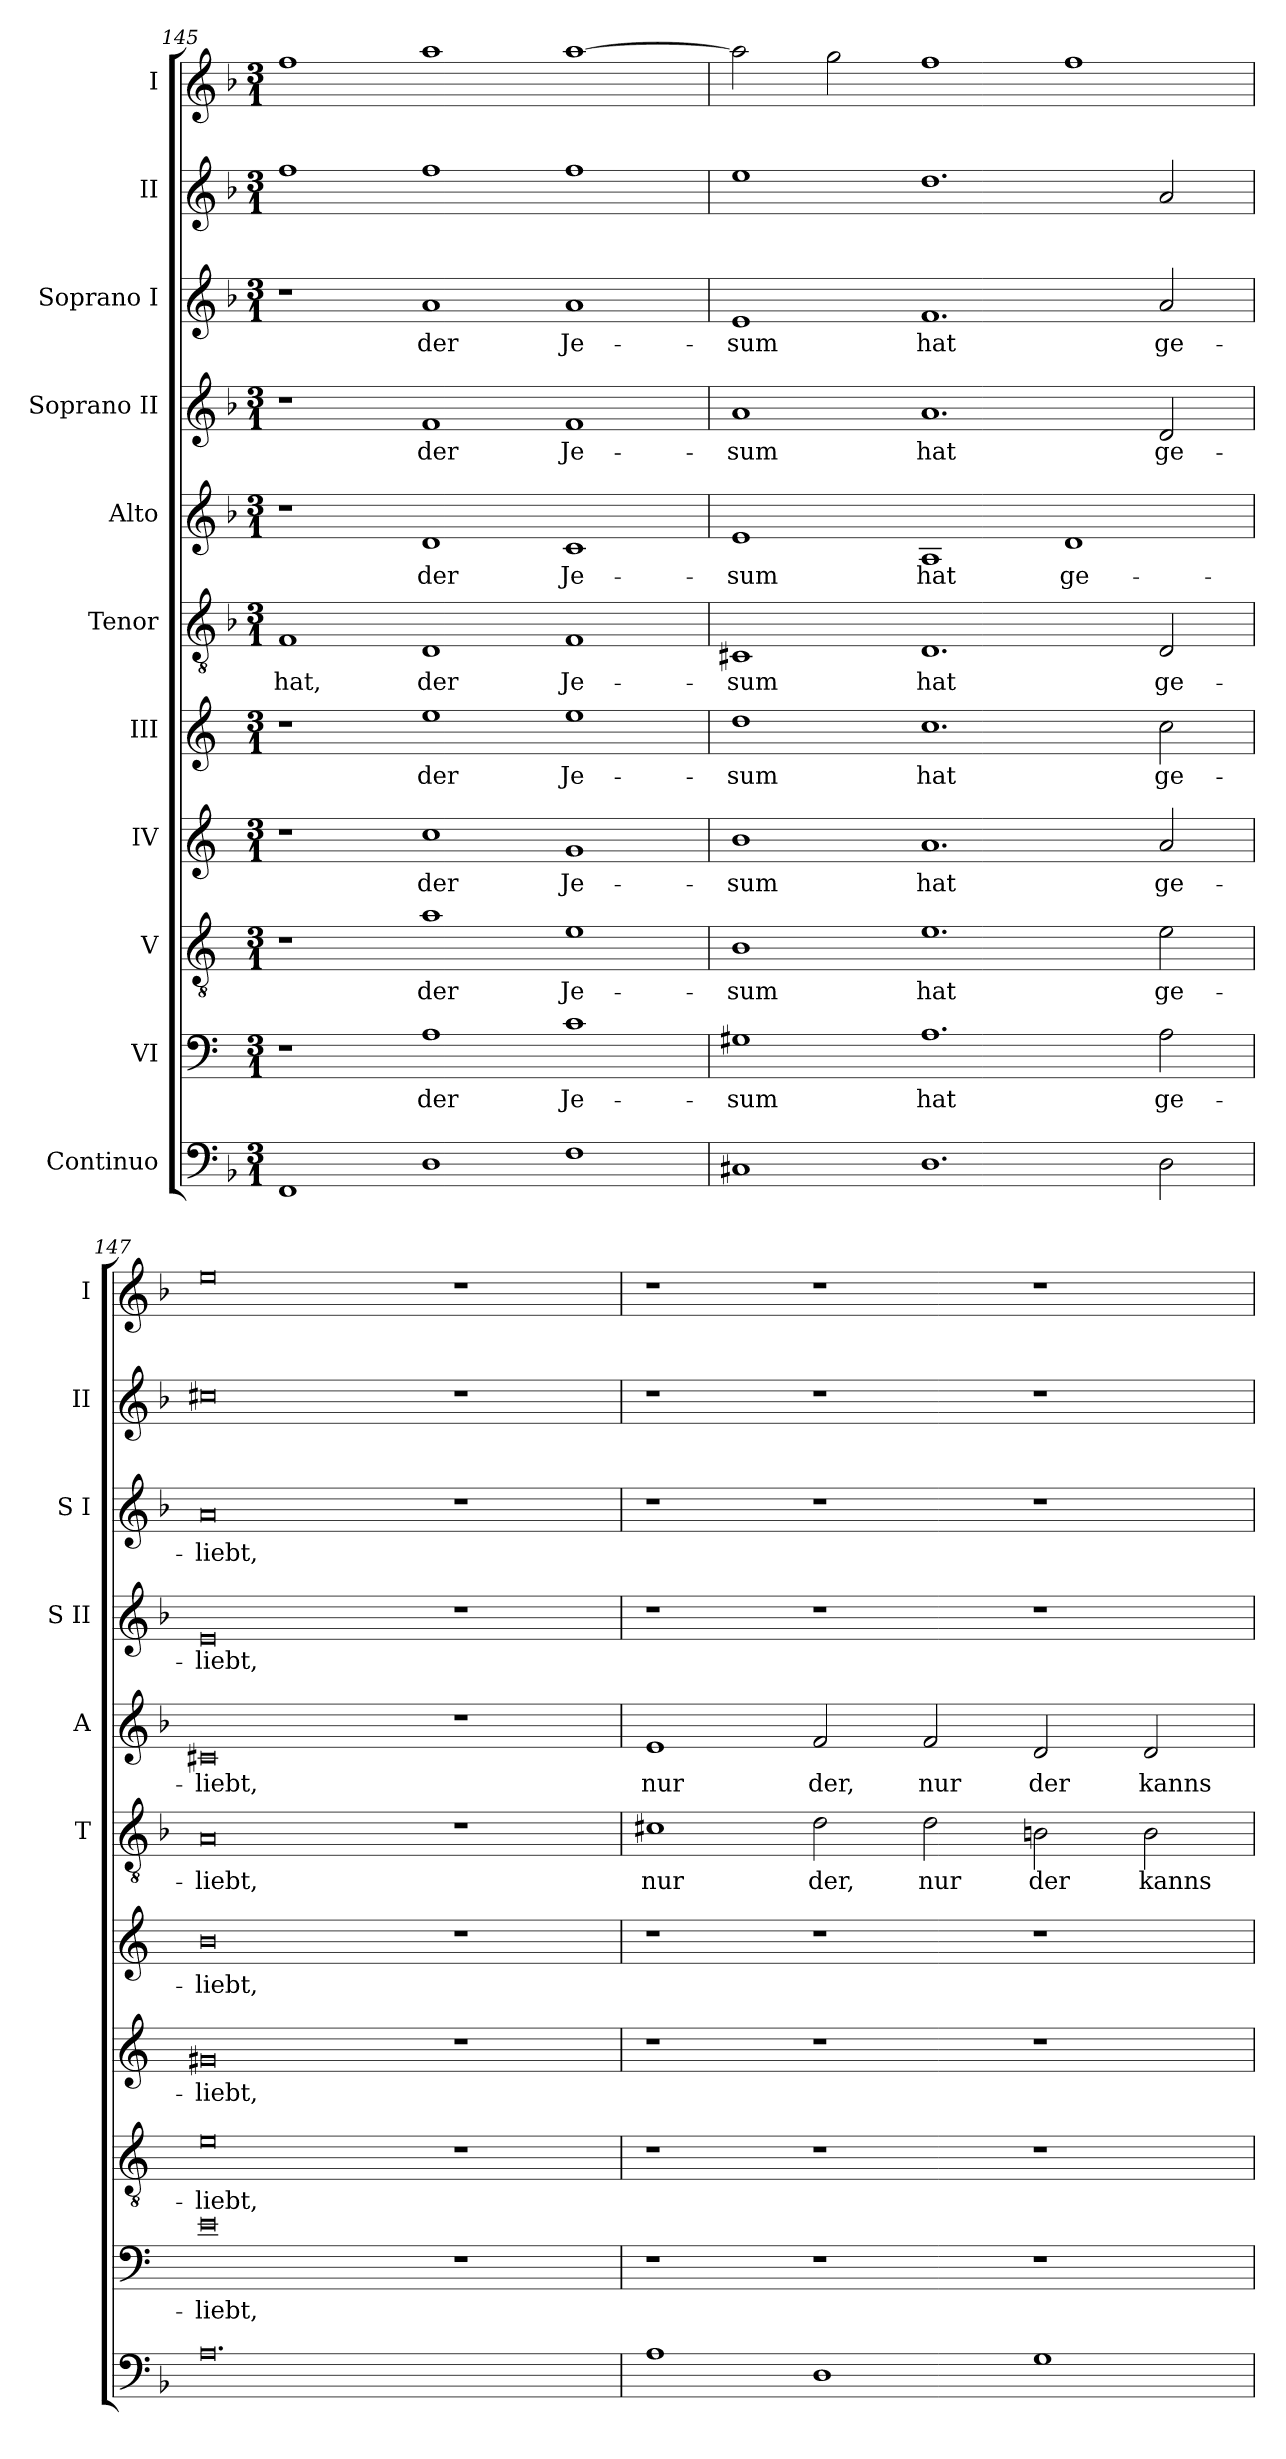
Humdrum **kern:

**kern	**kern	**text	**kern	**text	**kern	**text	**kern	**text	**kern	**text	**kern	**text	**kern	**text	**kern	**text	**kern	**kern
*part11	*part10	*part10	*part9	*part9	*part8	*part8	*part7	*part7	*part6	*part6	*part5	*part5	*part4	*part4	*part3	*part3	*part2	*part1
*staff11	*staff10	*staff10	*staff9	*staff9	*staff8	*staff8	*staff7	*staff7	*staff6	*staff6	*staff5	*staff5	*staff4	*staff4	*staff3	*staff3	*staff2	*staff1
*I"Continuo	*I"VI	*	*I"V	*	*I"IV	*	*I"III	*	*I"Tenor	*	*I"Alto	*	*I"Soprano II	*	*I"Soprano I	*	*I"II	*I"I
*	*	*	*	*	*	*	*	*	*I'T	*	*I'A	*	*I'S II	*	*I'S I	*	*I'II	*I'I
*clefF4	*clefF4	*	*clefGv2	*	*clefG2	*	*clefG2	*	*clefGv2	*	*clefG2	*	*clefG2	*	*clefG2	*	*clefG2	*clefG2
*	*ITrd4c7	*	*ITrd4c7	*	*ITrd4c7	*	*ITrd4c7	*	*	*	*	*	*	*	*	*	*	*
*k[b-]	*k[b-]	*	*k[b-]	*	*k[b-]	*	*k[b-]	*	*k[b-]	*	*k[b-]	*	*k[b-]	*	*k[b-]	*	*k[b-]	*k[b-]
*F:	*F:	*	*F:	*	*F:	*	*F:	*	*F:	*	*F:	*	*F:	*	*F:	*	*F:	*F:
*M3/1	*M3/1	*	*M3/1	*	*M3/1	*	*M3/1	*	*M3/1	*	*M3/1	*	*M3/1	*	*M3/1	*	*M3/1	*M3/1
=145	=145	=145	=145	=145	=145	=145	=145	=145	=145	=145	=145	=145	=145	=145	=145	=145	=145	=145
!	!	!	!	!	!	!	!	!	!	!LO:LY:b	!	!	!	!	!	!	!	!
1FF	1r	.	1r	.	1r	.	1r	.	1F	hat,	1r	.	1r	.	1r	.	1ff	1ff
!	!	!LO:LY:b	!	!LO:LY:b	!	!LO:LY:b	!	!LO:LY:b	!	!LO:LY:b	!	!LO:LY:b	!	!LO:LY:b	!	!LO:LY:b	!	!
1D	1D	der	1d	der	1f	der	1a	der	1D	der	1d	der	1f	der	1a	der	1ff	1aa
!	!	!LO:LY:b	!	!LO:LY:b	!	!LO:LY:b	!	!LO:LY:b	!	!LO:LY:b	!	!LO:LY:b	!	!LO:LY:b	!	!LO:LY:b	!	!
1F	1F	Je-	1A	Je-	1c	Je-	1a	Je-	1F	Je-	1c	Je-	1f	Je-	1a	Je-	1ff	[1aa
=146	=146	=146	=146	=146	=146	=146	=146	=146	=146	=146	=146	=146	=146	=146	=146	=146	=146	=146
!	!	!LO:LY:b	!	!LO:LY:b	!	!LO:LY:b	!	!LO:LY:b	!	!LO:LY:b	!	!LO:LY:b	!	!LO:LY:b	!	!LO:LY:b	!	!
1C#X	1C#X	-sum	1E	-sum	1e	-sum	1g	-sum	1C#X	-sum	1e	-sum	1a	-sum	1e	-sum	1ee	2aa]
.	.	.	.	.	.	.	.	.	.	.	.	.	.	.	.	.	.	2gg
!	!	!LO:LY:b	!	!LO:LY:b	!	!LO:LY:b	!	!LO:LY:b	!	!LO:LY:b	!	!LO:LY:b	!	!LO:LY:b	!	!LO:LY:b	!	!
1.D	1.D	hat	1.A	hat	1.d	hat	1.f	hat	1.D	hat	1A	hat	1.a	hat	1.f	hat	1.dd	1ff
!	!	!	!	!	!	!	!	!	!	!	!	!LO:LY:b	!	!	!	!	!	!
.	.	.	.	.	.	.	.	.	.	.	1d	ge-	.	.	.	.	.	1ff
!	!	!LO:LY:b	!	!LO:LY:b	!	!LO:LY:b	!	!LO:LY:b	!	!LO:LY:b	!	!	!	!LO:LY:b	!	!LO:LY:b	!	!
2D	2D	ge-	2A	ge-	2d	ge-	2f	ge-	2D	ge-	.	.	2d	ge-	2a	ge-	2a	.
=147	=147	=147	=147	=147	=147	=147	=147	=147	=147	=147	=147	=147	=147	=147	=147	=147	=147	=147
!	!	!LO:LY:b	!	!LO:LY:b	!	!LO:LY:b	!	!LO:LY:b	!	!LO:LY:b	!	!LO:LY:b	!	!LO:LY:b	!	!LO:LY:b	!	!
0.A	0A	-liebt,	0A	-liebt,	0c#X	-liebt,	0e	-liebt,	0A	-liebt,	0c#X	-liebt,	0e	-liebt,	0a	-liebt,	0cc#X	0ee
.	1r	.	1r	.	1r	.	1r	.	1r	.	1r	.	1r	.	1r	.	1r	1r
=148	=148	=148	=148	=148	=148	=148	=148	=148	=148	=148	=148	=148	=148	=148	=148	=148	=148	=148
!	!	!	!	!	!	!	!	!	!	!LO:LY:b	!	!LO:LY:b	!	!	!	!	!	!
1A	1r	.	1r	.	1r	.	1r	.	1c#X	nur	1e	nur	1r	.	1r	.	1r	1r
!	!	!	!	!	!	!	!	!	!	!LO:LY:b	!	!LO:LY:b	!	!	!	!	!	!
1D	1r	.	1r	.	1r	.	1r	.	2d	der,	2f	der,	1r	.	1r	.	1r	1r
!	!	!	!	!	!	!	!	!	!	!LO:LY:b	!	!LO:LY:b	!	!	!	!	!	!
.	.	.	.	.	.	.	.	.	2d	nur	2f	nur	.	.	.	.	.	.
!	!	!	!	!	!	!	!	!	!	!LO:LY:b	!	!LO:LY:b	!	!	!	!	!	!
1G	1r	.	1r	.	1r	.	1r	.	2Bn	der	2d	der	1r	.	1r	.	1r	1r
!	!	!	!	!	!	!	!	!	!	!LO:LY:b	!	!LO:LY:b	!	!	!	!	!	!
.	.	.	.	.	.	.	.	.	2B	kanns	2d	kanns	.	.	.	.	.	.
=	=	=	=	=	=	=	=	=	=	=	=	=	=	=	=	=	=	=
*-	*-	*-	*-	*-	*-	*-	*-	*-	*-	*-	*-	*-	*-	*-	*-	*-	*-	*-
